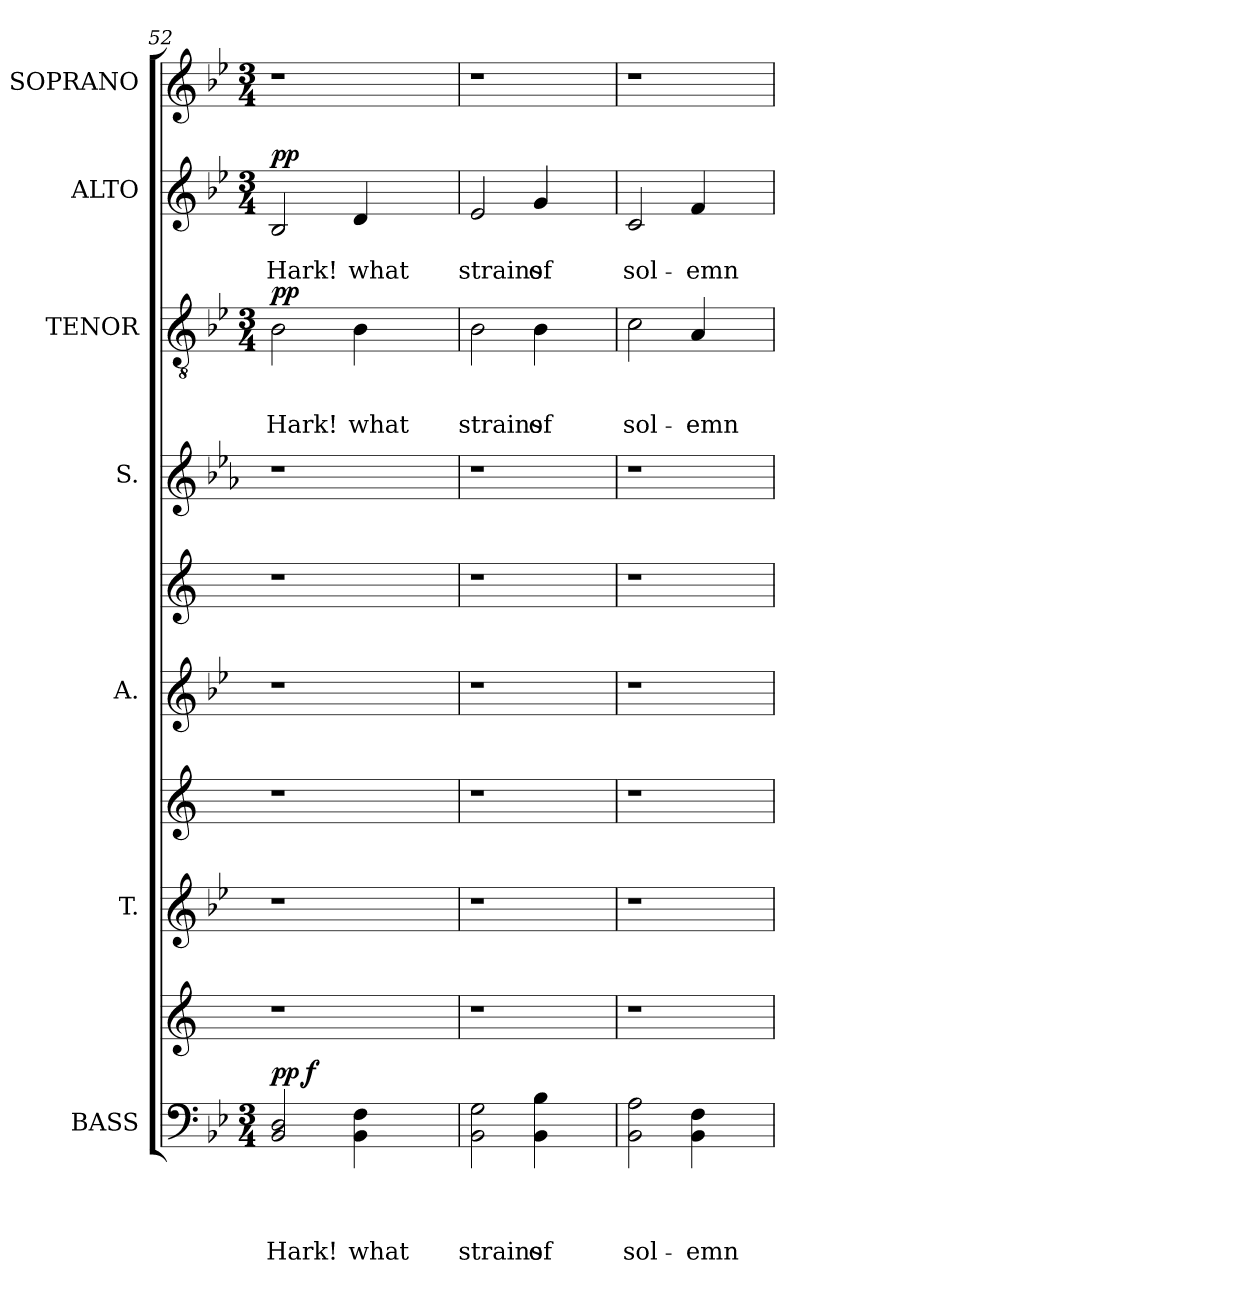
**kern	**text	**text	**text	**text	**dynam	**kern	**kern	**kern	**kern	**kern	**kern	**kern	**text	**text	**text	**dynam	**kern	**text	**text	**dynam	**kern
*part10	*part10	*part10	*part10	*part10	*part10	*part9	*part8	*part7	*part6	*part5	*part4	*part3	*part3	*part3	*part3	*part3	*part2	*part2	*part2	*part2	*part1
*staff10	*staff10	*staff10	*staff10	*staff10	*staff10	*staff9	*staff8	*staff7	*staff6	*staff5	*staff4	*staff3	*staff3	*staff3	*staff3	*staff3	*staff2	*staff2	*staff2	*staff2	*staff1
*I"BASS	*	*	*	*	*	*	*I"T.	*	*I"A.	*	*I"S.	*I"TENOR	*	*	*	*	*I"ALTO	*	*	*	*I"SOPRANO
*I'B.	*	*	*	*	*	*	*I'T.	*	*I'A.	*	*I'S.	*I'T.	*	*	*	*	*I'A.	*	*	*	*I'S.
!!LO:PB:g=z
*clefF4	*	*	*	*	*	*clefG2	*clefG2	*clefG2	*clefG2	*clefG2	*clefG2	*clefGv2	*	*	*	*	*clefG2	*	*	*	*clefG2
*	*	*	*	*	*	*ITrd1c2	*	*ITrd1c2	*	*ITrd1c2	*ITrd3c5	*	*	*	*	*	*	*	*	*	*
*k[b-e-]	*	*	*	*	*	*k[b-e-]	*k[b-e-]	*k[b-e-]	*k[b-e-]	*k[b-e-]	*k[b-e-]	*k[b-e-]	*	*	*	*	*k[b-e-]	*	*	*	*k[b-e-]
*B-:	*	*	*	*	*	*B-:	*B-:	*B-:	*B-:	*B-:	*B-:	*B-:	*	*	*	*	*B-:	*	*	*	*B-:
*M3/4	*	*	*	*	*	*	*	*	*	*	*	*M3/4	*	*	*	*	*M3/4	*	*	*	*M3/4
=52	=52	=52	=52	=52	=52	=52	=52	=52	=52	=52	=52	=52	=52	=52	=52	=52	=52	=52	=52	=52	=52
!	!	!	!	!LO:LY:b	!LO:DY:a	!	!	!	!	!	!	!	!	!	!LO:LY:b	!LO:DY:a	!	!	!LO:LY:b	!LO:DY:a	!LO:N:vis=1
*^	*	*	*	*	*	*	*	*	*	*	*	*	*	*	*	*	*	*	*	*	*
2BB-/< 2D/<	8.ryy	.	.	.	Hark!	pp	1r	1r	1r	1r	1r	1r	2B-\	.	.	Hark!	pp	2B-/	.	Hark!	pp	2.r
!	!	!	!	!	!	!LO:DY:a	!	!	!	!	!	!	!	!	!	!	!	!	!	!	!	!
.	2ryy	.	.	.	.	f	.	.	.	.	.	.	.	.	.	.	.	.	.	.	.	.
!	!	!	!	!	!LO:LY:b	!	!	!	!	!	!	!	!	!	!	!LO:LY:b	!	!	!	!LO:LY:b	!	!
4BB-\ 4F\	.	.	.	.	what	.	.	.	.	.	.	.	4B-\	.	.	what	.	4d/	.	what	.	.
.	4ryy	.	.	.	.	.	.	.	.	.	.	.	.	.	.	.	.	.	.	.	.	.
4ryy	.	.	.	.	.	.	.	.	.	.	.	.	4ryy	.	.	.	.	4ryy	.	.	.	4ryy
.	16ryy	.	.	.	.	.	.	.	.	.	.	.	.	.	.	.	.	.	.	.	.	.
=53	=53	=53	=53	=53	=53	=53	=53	=53	=53	=53	=53	=53	=53	=53	=53	=53	=53	=53	=53	=53	=53	=53
!	!	!	!	!	!LO:LY:b	!	!	!	!	!	!	!	!	!	!	!LO:LY:b	!	!	!	!LO:LY:b	!	!LO:N:vis=1
*v	*v	*	*	*	*	*	*	*	*	*	*	*	*	*	*	*	*	*	*	*	*	*
2BB-\ 2G\	.	.	.	strains	.	1r	1r	1r	1r	1r	1r	2B-\	.	.	strains	.	2e-/	.	strains	.	2.r
!	!	!	!	!LO:LY:b	!	!	!	!	!	!	!	!	!	!	!LO:LY:b	!	!	!	!LO:LY:b	!	!
4BB-\ 4B-\	.	.	.	of	.	.	.	.	.	.	.	4B-\	.	.	of	.	4g/	.	of	.	.
4ryy	.	.	.	.	.	.	.	.	.	.	.	4ryy	.	.	.	.	4ryy	.	.	.	4ryy
=54	=54	=54	=54	=54	=54	=54	=54	=54	=54	=54	=54	=54	=54	=54	=54	=54	=54	=54	=54	=54	=54
!	!	!	!	!LO:LY:b	!	!	!	!	!	!	!	!	!	!	!LO:LY:b	!	!	!	!LO:LY:b	!	!LO:N:vis=1
2BB-\ 2A\	.	.	.	sol-	.	1r	1r	1r	1r	1r	1r	2c\	.	.	sol-	.	2c/	.	sol-	.	2.r
!	!	!	!	!LO:LY:b	!	!	!	!	!	!	!	!	!	!	!LO:LY:b	!	!	!	!LO:LY:b	!	!
4BB-\ 4F\	.	.	.	-emn	.	.	.	.	.	.	.	4A/	.	.	-emn	.	4f/	.	-emn	.	.
4ryy	.	.	.	.	.	.	.	.	.	.	.	4ryy	.	.	.	.	4ryy	.	.	.	4ryy
=	=	=	=	=	=	=	=	=	=	=	=	=	=	=	=	=	=	=	=	=	=
*-	*-	*-	*-	*-	*-	*-	*-	*-	*-	*-	*-	*-	*-	*-	*-	*-	*-	*-	*-	*-	*-
